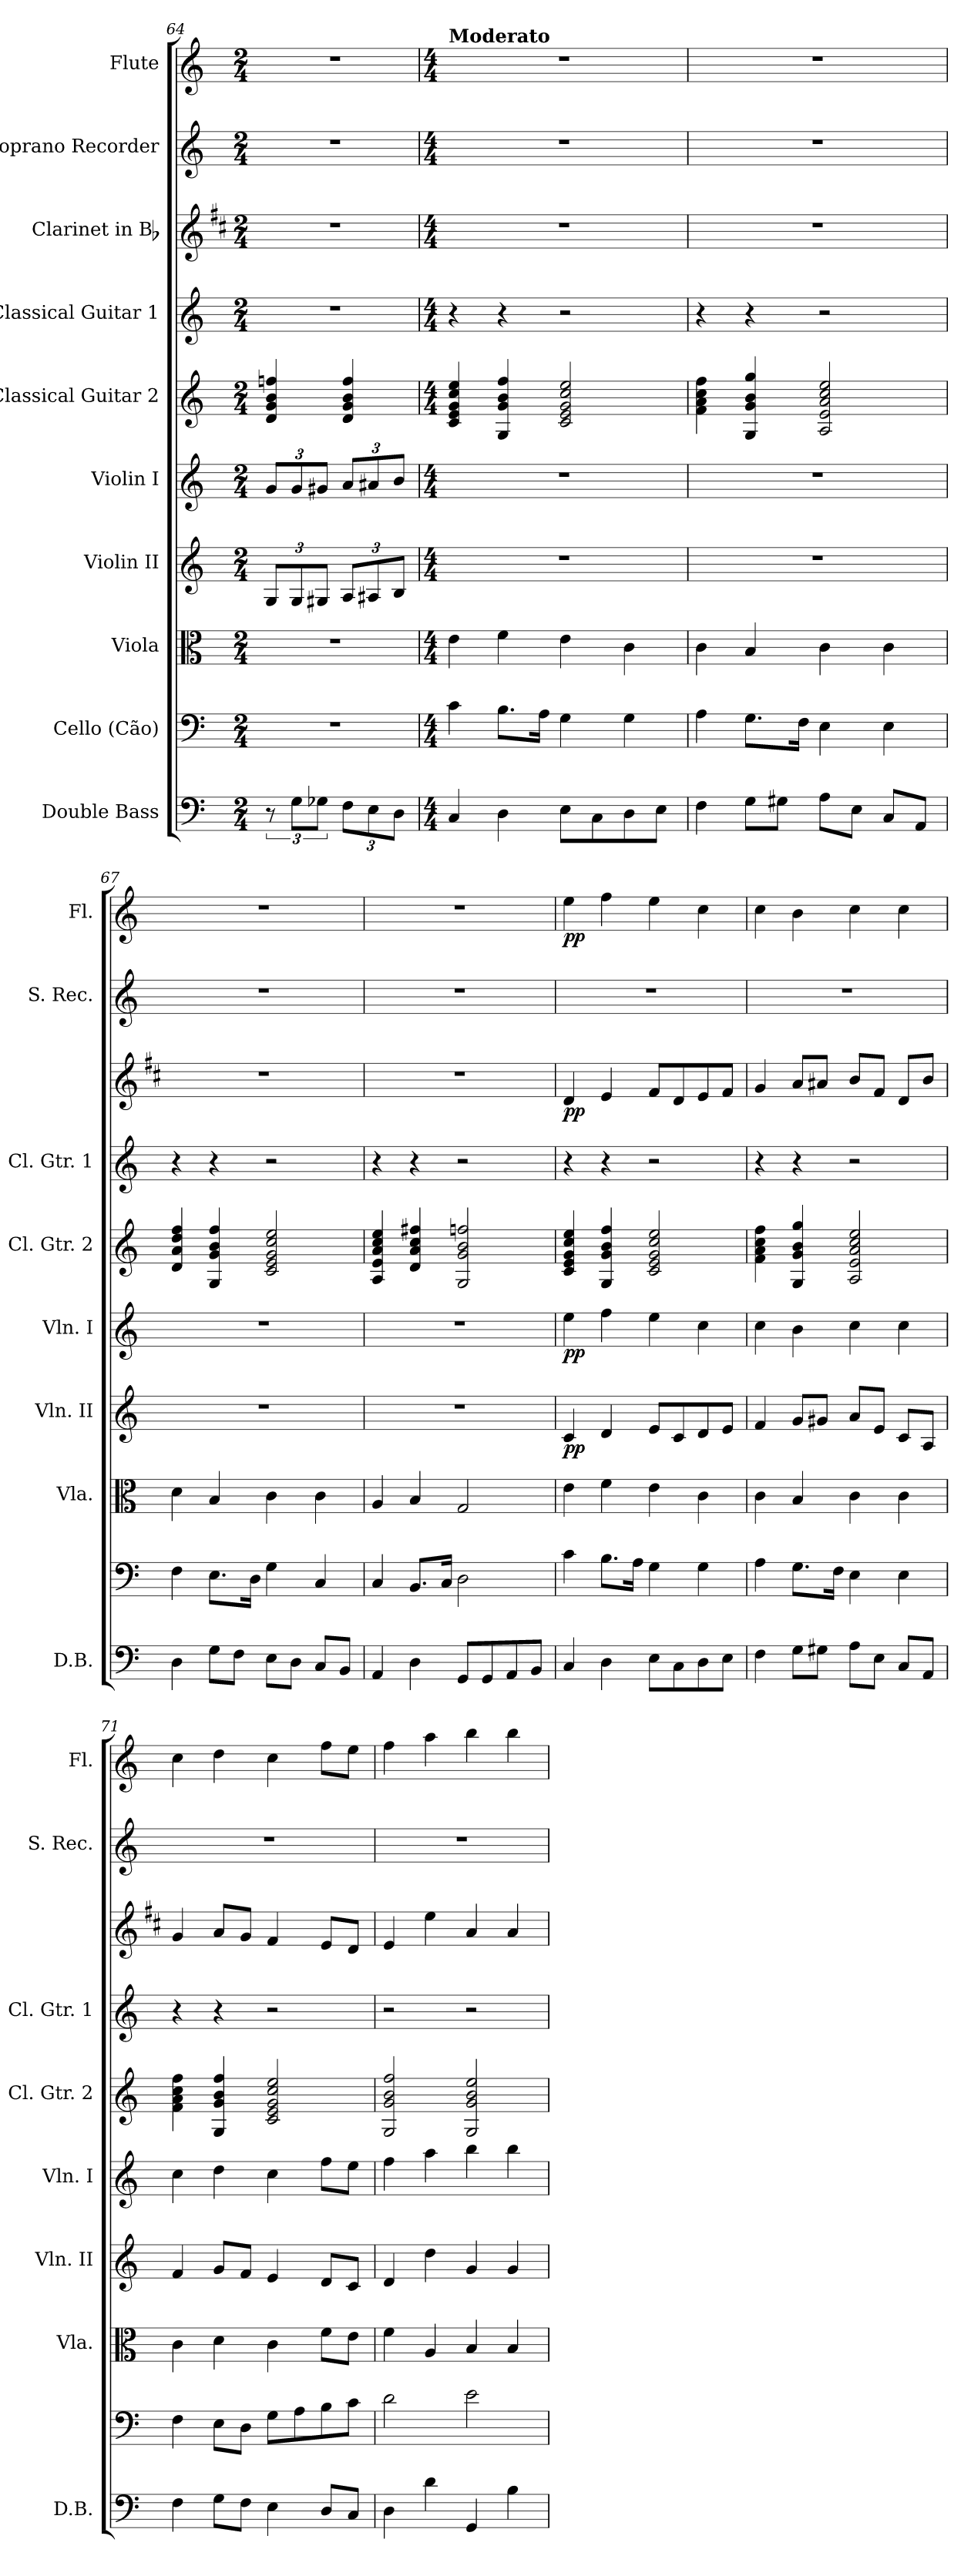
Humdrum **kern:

**kern	**kern	**kern	**kern	**dynam	**kern	**dynam	**kern	**kern	**kern	**dynam	**kern	**kern	**dynam
*part10	*part9	*part8	*part7	*part7	*part6	*part6	*part5	*part4	*part3	*part3	*part2	*part1	*part1
*staff10	*staff9	*staff8	*staff7	*staff7	*staff6	*staff6	*staff5	*staff4	*staff3	*staff3	*staff2	*staff1	*staff1
*I"Double Bass	*I"Cello (Cão)	*I"Viola	*I"Violin II	*	*I"Violin I	*	*I"Classical Guitar 2	*I"Classical Guitar 1	*I"Clarinet in Bb	*	*I"Soprano Recorder	*I"Flute	*
*I'D.B.	*	*I'Vla.	*I'Vln. II	*	*I'Vln. I	*	*I'Cl. Gtr. 2	*I'Cl. Gtr. 1	*	*	*I'S. Rec.	*I'Fl.	*
*clefF4	*clefF4	*clefC3	*clefG2	*	*clefG2	*	*clefG2	*clefG2	*clefG2	*	*clefG2	*clefG2	*
*ITrd7c12	*	*	*	*	*	*	*ITrd7c12	*ITrd7c12	*ITrd1c2	*	*ITrd-7c-12	*	*
*k[]	*k[]	*k[]	*k[]	*	*k[]	*	*k[]	*k[]	*k[]	*	*k[]	*k[]	*
*C:	*C:	*C:	*C:	*	*C:	*	*C:	*C:	*C:	*	*C:	*C:	*
*M2/4	*M2/4	*M2/4	*M2/4	*	*M2/4	*	*M2/4	*M2/4	*M2/4	*	*M2/4	*M2/4	*
=64	=64	=64	=64	=64	=64	=64	=64	=64	=64	=64	=64	=64	=64
12r	2r	2r	12G/L	.	12g/L	.	4D/ 4G/ 4B/ 4fni/	2r	2r	.	2r	2r	.
12GG\L	.	.	12G/	.	12g/	.	.	.	.	.	.	.	.
12GG-X\J	.	.	12G#X/J	.	12g#X/J	.	.	.	.	.	.	.	.
12FF\L	.	.	12A/L	.	12a/L	.	4D/ 4G/ 4B/ 4f/	.	.	.	.	.	.
12EE\	.	.	12A#X/	.	12a#X/	.	.	.	.	.	.	.	.
12DD\J	.	.	12B/J	.	12b/J	.	.	.	.	.	.	.	.
!!LO:PB:g=z
=65	=65	=65	=65	=65	=65	=65	=65	=65	=65	=65	=65	=65	=65
!!LO:REH:place=s1:a:B:fs=12:t=F
*M4/4	*M4/4	*M4/4	*M4/4	*	*M4/4	*	*M4/4	*M4/4	*M4/4	*	*M4/4	*M4/4	*
!	!	!	!	!	!	!	!	!	!	!	!	!LO:TX:a:B:t=Moderato	!
4CC/	4c\	4e\	1r	.	1r	.	4C/ 4E/ 4G/ 4c/ 4e/	4r	1r	.	1r	1r	.
4DD\	8.B\L	4f\	.	.	.	.	4GG/ 4G/ 4B/ 4f/	4r	.	.	.	.	.
.	16A\Jk	.	.	.	.	.	.	.	.	.	.	.	.
8EE\L	4G\	4e\	.	.	.	.	2C/ 2E/ 2G/ 2c/ 2e/	2r	.	.	.	.	.
8CC\	.	.	.	.	.	.	.	.	.	.	.	.	.
8DD\	4G\	4c\	.	.	.	.	.	.	.	.	.	.	.
8EE\J	.	.	.	.	.	.	.	.	.	.	.	.	.
=66	=66	=66	=66	=66	=66	=66	=66	=66	=66	=66	=66	=66	=66
4FF\	4A\	4c\	1r	.	1r	.	4F\ 4A\ 4c\ 4f\	4r	1r	.	1r	1r	.
8GG\L	8.G\L	4B/	.	.	.	.	4GG/ 4G/ 4B/ 4g/	4r	.	.	.	.	.
8GG#X\J	.	.	.	.	.	.	.	.	.	.	.	.	.
.	16F\Jk	.	.	.	.	.	.	.	.	.	.	.	.
8AA\L	4E\	4c\	.	.	.	.	2AA/ 2E/ 2A/ 2c/ 2e/	2r	.	.	.	.	.
8EE\J	.	.	.	.	.	.	.	.	.	.	.	.	.
8CC/L	4E\	4c\	.	.	.	.	.	.	.	.	.	.	.
8AAA/J	.	.	.	.	.	.	.	.	.	.	.	.	.
=67	=67	=67	=67	=67	=67	=67	=67	=67	=67	=67	=67	=67	=67
4DD\	4F\	4d\	1r	.	1r	.	4D/ 4A/ 4d/ 4f/	4r	1r	.	1r	1r	.
8GG\L	8.E\L	4B/	.	.	.	.	4GG/ 4G/ 4B/ 4f/	4r	.	.	.	.	.
8FF\J	.	.	.	.	.	.	.	.	.	.	.	.	.
.	16D\Jk	.	.	.	.	.	.	.	.	.	.	.	.
8EE\L	4G\	4c\	.	.	.	.	2C/ 2E/ 2G/ 2c/ 2e/	2r	.	.	.	.	.
8DD\J	.	.	.	.	.	.	.	.	.	.	.	.	.
8CC/L	4C/	4c\	.	.	.	.	.	.	.	.	.	.	.
8BBB/J	.	.	.	.	.	.	.	.	.	.	.	.	.
=68	=68	=68	=68	=68	=68	=68	=68	=68	=68	=68	=68	=68	=68
4AAA/	4C/	4A/	1r	.	1r	.	4AA/ 4E/ 4A/ 4c/ 4e/	4r	1r	.	1r	1r	.
4DD\	8.BB/L	4B/	.	.	.	.	4D/ 4A/ 4c/ 4f#X/	4r	.	.	.	.	.
.	16C/Jk	.	.	.	.	.	.	.	.	.	.	.	.
8GGG/L	2D\	2G/	.	.	.	.	2GG/ 2G/ 2B/ 2fn/	2r	.	.	.	.	.
8GGG/	.	.	.	.	.	.	.	.	.	.	.	.	.
8AAA/	.	.	.	.	.	.	.	.	.	.	.	.	.
8BBB/J	.	.	.	.	.	.	.	.	.	.	.	.	.
=69	=69	=69	=69	=69	=69	=69	=69	=69	=69	=69	=69	=69	=69
!	!	!	!	!LO:DY:b	!	!LO:DY:b	!	!	!	!LO:DY:b	!	!	!LO:DY:b
4CC/	4c\	4e\	4c/	pp	4ee\	pp	4C/ 4E/ 4G/ 4c/ 4e/	4r	4c/	pp	1r	4ee\	pp
4DD\	8.B\L	4f\	4d/	.	4ff\	.	4GG/ 4G/ 4B/ 4f/	4r	4d/	.	.	4ff\	.
.	16A\Jk	.	.	.	.	.	.	.	.	.	.	.	.
8EE\L	4G\	4e\	8e/L	.	4ee\	.	2C/ 2E/ 2G/ 2c/ 2e/	2r	8e/L	.	.	4ee\	.
8CC\	.	.	8c/	.	.	.	.	.	8c/	.	.	.	.
8DD\	4G\	4c\	8d/	.	4cc\	.	.	.	8d/	.	.	4cc\	.
8EE\J	.	.	8e/J	.	.	.	.	.	8e/J	.	.	.	.
!!LO:PB:g=z
=70	=70	=70	=70	=70	=70	=70	=70	=70	=70	=70	=70	=70	=70
4FF\	4A\	4c\	4f/	.	4cc\	.	4F\ 4A\ 4c\ 4f\	4r	4f/	.	1r	4cc\	.
8GG\L	8.G\L	4B/	8g/L	.	4b\	.	4GG/ 4G/ 4B/ 4g/	4r	8g/L	.	.	4b\	.
8GG#X\J	.	.	8g#X/J	.	.	.	.	.	8g#X/J	.	.	.	.
.	16F\Jk	.	.	.	.	.	.	.	.	.	.	.	.
8AA\L	4E\	4c\	8a/L	.	4cc\	.	2AA/ 2E/ 2A/ 2c/ 2e/	2r	8a/L	.	.	4cc\	.
8EE\J	.	.	8e/J	.	.	.	.	.	8e/J	.	.	.	.
8CC/L	4E\	4c\	8c/L	.	4cc\	.	.	.	8c/L	.	.	4cc\	.
8AAA/J	.	.	8A/J	.	.	.	.	.	8a/J	.	.	.	.
=71	=71	=71	=71	=71	=71	=71	=71	=71	=71	=71	=71	=71	=71
4FF\	4F\	4c\	4f/	.	4cc\	.	4F\ 4A\ 4c\ 4f\	4r	4f/	.	1r	4cc\	.
8GG\L	8E\L	4d\	8g/L	.	4dd\	.	4GG/ 4G/ 4B/ 4f/	4r	8g/L	.	.	4dd\	.
8FF\J	8D\J	.	8f/J	.	.	.	.	.	8f/J	.	.	.	.
4EE\	8G\L	4c\	4e/	.	4cc\	.	2C/ 2E/ 2G/ 2c/ 2e/	2r	4e/	.	.	4cc\	.
.	8A\	.	.	.	.	.	.	.	.	.	.	.	.
8DD/L	8B\	8f\L	8d/L	.	8ff\L	.	.	.	8d/L	.	.	8ff\L	.
8CC/J	8c\J	8e\J	8c/J	.	8ee\J	.	.	.	8c/J	.	.	8ee\J	.
=72	=72	=72	=72	=72	=72	=72	=72	=72	=72	=72	=72	=72	=72
4DD\	2d\	4f\	4d/	.	4ff\	.	2GG/ 2G/ 2B/ 2f/	2r	4d/	.	1r	4ff\	.
4D\	.	4A/	4dd\	.	4aa\	.	.	.	4dd\	.	.	4aa\	.
4GGG/	2e\	4B/	4g/	.	4bb\	.	2GG/ 2G/ 2B/ 2e/	2r	4g/	.	.	4bb\	.
4BB\	.	4B/	4g/	.	4bb\	.	.	.	4g/	.	.	4bb\	.
=	=	=	=	=	=	=	=	=	=	=	=	=	=
*-	*-	*-	*-	*-	*-	*-	*-	*-	*-	*-	*-	*-	*-
